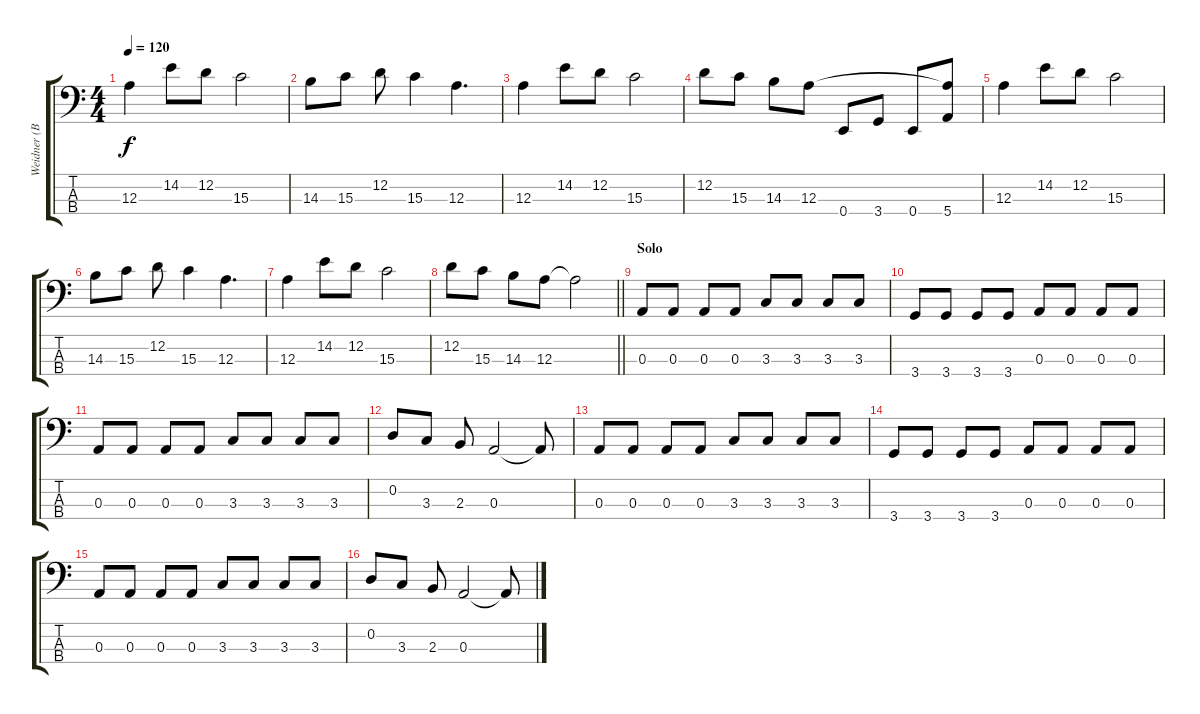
\track ("Weidner (Bass)" "Weidner (B") {instrument electricbasspick}
\staff {score tabs}
\tuning (G2 D2 A1 E1) {hide}
\ts (4 4)
\tempo 120
\clef f4
\ks c
12.3.4{dy f} 14.2.8 12.2.8 15.3.2 |
14.3.8 15.3.8 12.2.8 15.3.4 12.3.4{d} |
12.3.4 14.2.8 12.2.8 15.3.2 |
12.2.8 15.3.8 14.3.8 12.3.8 0.4.8 3.4.8 0.4.8 (12.3{t} 5.4).8 |
12.3.4 14.2.8 12.2.8 15.3.2 |
14.3.8 15.3.8 12.2.8 15.3.4 12.3.4{d} |
12.3.4 14.2.8 12.2.8 15.3.2 |
\barLineRight lightlight
12.2.8 15.3.8 14.3.8 12.3.8 12.3{t}.2 |
\section ("" "Solo")
0.3.8 0.3.8 0.3.8 0.3.8 3.3.8 3.3.8 3.3.8 3.3.8 |
3.4.8 3.4.8 3.4.8 3.4.8 0.3.8 0.3.8 0.3.8 0.3.8 |
0.3.8 0.3.8 0.3.8 0.3.8 3.3.8 3.3.8 3.3.8 3.3.8 |
0.2.8 3.3.8 2.3.8 0.3.2 0.3{t}.8 |
0.3.8 0.3.8 0.3.8 0.3.8 3.3.8 3.3.8 3.3.8 3.3.8 |
3.4.8 3.4.8 3.4.8 3.4.8 0.3.8 0.3.8 0.3.8 0.3.8 |
0.3.8 0.3.8 0.3.8 0.3.8 3.3.8 3.3.8 3.3.8 3.3.8 |
0.2.8 3.3.8 2.3.8 0.3.2 0.3{t}.8
